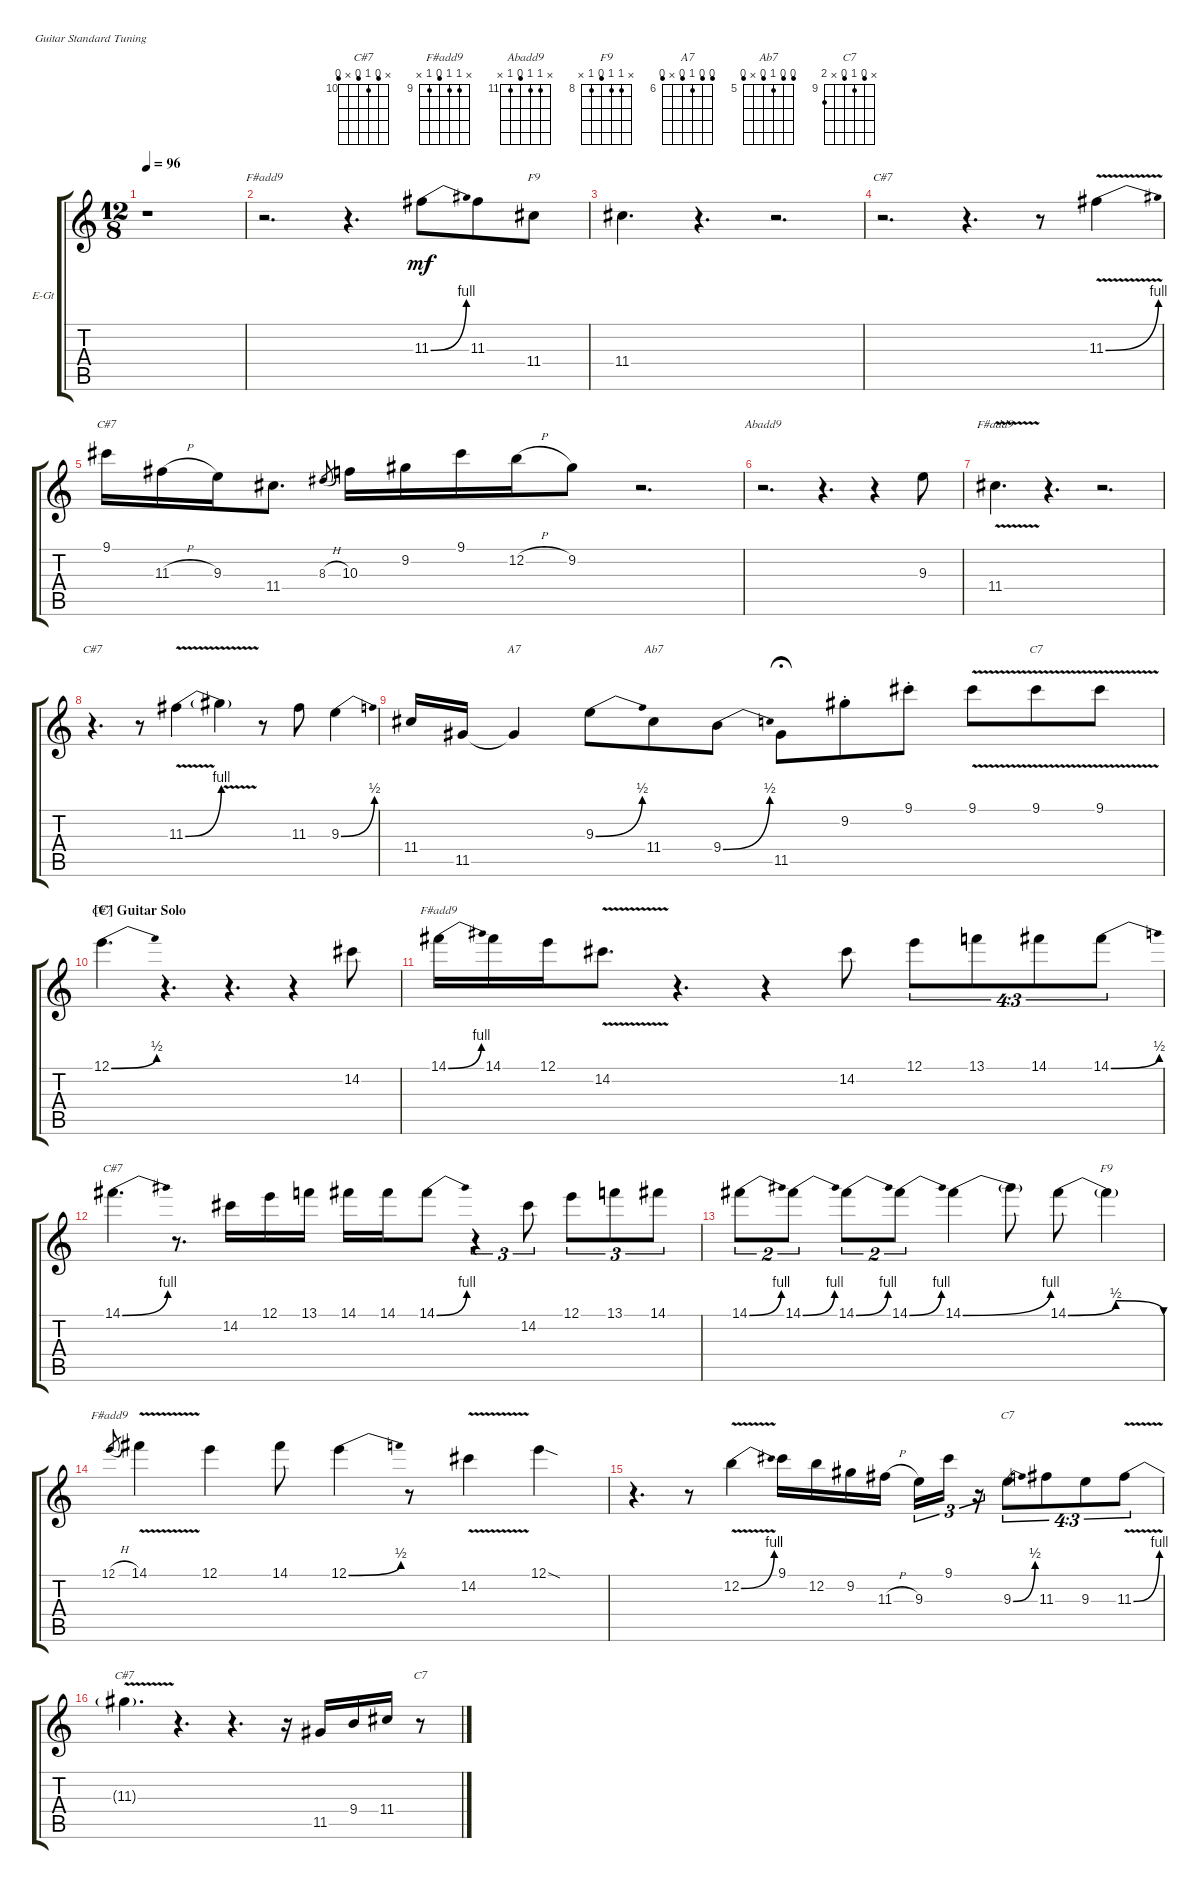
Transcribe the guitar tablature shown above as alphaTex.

\bracketExtendMode groupsimilarinstruments
\firstSystemTrackNameOrientation horizontal
\otherSystemsTrackNameOrientation horizontal
\track ("(Freddie King) Overdriven Gtr" "E-Gt") {instrument acousticgrandpiano}
\staff {score tabs}
\tuning (E4 B3 G3 D3 A2 E2)
\displaytranspose 12
\chord ("C#7" x 9 10 9 x 9) {firstfret 10}
\chord ("F#add9" x 9 9 8 9 x) {firstfret 9}
\chord ("Abadd9" x 11 11 10 11 x) {firstfret 11}
\chord ("F9" x 8 8 7 8 x) {firstfret 8}
\chord ("A7" 5 5 6 5 x 5) {firstfret 6}
\chord ("Ab7" 4 4 5 4 x 4) {firstfret 5}
\chord ("C7" x 8 9 8 x 10) {firstfret 9}
\ts (12 8)
\tempo 96
\clef g2
\ks c
r.1{dy mf} |
r.2{d ch "F#add9"} r.4{d} 11.3{be (bend 0 0 60 4)}.8 11.3.8 11.4.8{ch "F9"} |
11.4.4{d} r.4{d} r.2{d} |
r.2{d ch "C#7"} r.4{d} r.8 11.3{be (bend 0 0 60 4) v}.4 |
9.1.16{ch "C#7"} 11.3{h}.16 9.3.16 11.4.8{d} 8.3{h}.8{gr} 10.3.16 9.2.16 9.1.16 12.2{h}.16 9.2.8 r.2{d} |
r.2{d ch "Abadd9"} r.4{d} r.4 9.3.8 |
11.4{v}.4{d ch "F#add9"} r.4{d} r.2{d} |
r.4{d ch "C#7"} r.8 11.3{be (bend 0 0 60 4) v}.4 11.3{v t}.4 r.8 11.3.8 9.3{be (bend 0 0 60 2)}.4 |
11.4.16 11.5.16 11.5{t}.4{ch "A7"} 9.3{be (bend 0 0 60 2)}.8 11.4.8{ch "Ab7"} 9.4{be (bend 0 0 60 2)}.8 11.5.8{fermata (medium 1)} 9.2{st}.8 9.1{st}.8 9.1{v}.8 9.1{v}.8{ch "C7"} 9.1{v}.8 |
\section ("C" "Guitar Solo")
12.1{be (bend 0 0 60 2)}.4{d ch "C#7"} r.4{d} r.4{d} r.4 14.2.8 |
14.1{be (bend 0 0 60 4)}.16{ch "F#add9"} 14.1.16 12.1.16 14.2{v}.8{d} r.4{d} r.4 14.2.8 12.1.8{tu (4 3)} 13.1.8{tu (4 3)} 14.1.8{tu (4 3)} 14.1{be (bend 0 0 60 2)}.8{tu (4 3)} |
14.1{be (bend 0 0 60 4)}.4{d ch "C#7"} r.8{d} 14.2.16 12.1.16 13.1.16 14.1.16 14.1.16 14.1{be (bend 0 0 60 4)}.8 r.4{tu (3 2)} 14.2.8{tu (3 2)} 12.1.8{tu (3 2)} 13.1.8{tu (3 2)} 14.1.8{tu (3 2)} |
14.1{be (bend 0 0 60 4)}.8{tu (2 3)} 14.1{be (bend 0 0 60 4)}.8{tu (2 3)} 14.1{be (bend 0 0 60 4)}.8{tu (2 3)} 14.1{be (bend 0 0 60 4)}.8{tu (2 3)} 14.1{be (bend 0 0 60 4)}.4 14.1{t}.8 14.1{be (bendrelease 0 0 30 2 30 2 60 0)}.8 14.1{t}.4{ch "F9"} |
12.1{h}.8{ch "F#add9" gr} 14.1{v}.4 12.1.4 14.1.8 12.1{be (bend 0 0 60 2)}.4 r.8 14.2{v}.4 12.1{sod}.4 |
r.4{d} r.8 12.2{be (bend 0 0 60 4) v}.4 9.1.16 12.2.16 9.2.16 11.3{h}.16 9.3.16{tu (3 2)} 9.1.16{tu (3 2)} r.16{tu (3 2)} 9.3{be (bend 0 0 60 2)}.8{tu (4 3) ch "C7"} 11.3.8{tu (4 3)} 9.3.8{tu (4 3)} 11.3{be (bend 0 0 60 4) v}.8{tu (4 3)} |
11.3{v t}.4{d ch "C#7"} r.4{d} r.4{d} r.16 11.5.16 9.4.16 11.4.16 r.8{ch "C7"}
